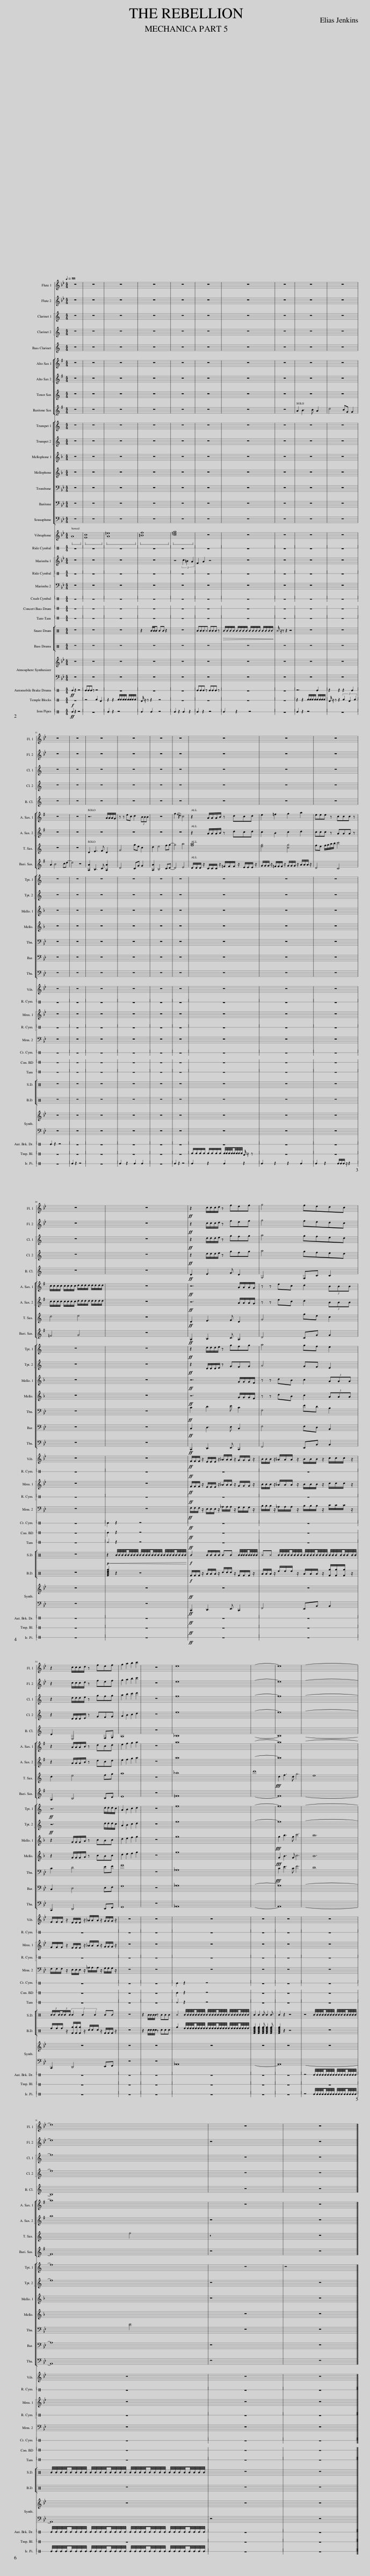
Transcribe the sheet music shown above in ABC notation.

X:1
%%score 1 2 [ 3 4 ] 5 [ [ 6 7 ] 8 9 ] [ [ 10 11 ] 12 13 14 15 16 ] 17 18 [ 19 20 ] 21 22 23 24 [ 25 26 ] { 27 | 28 } 29 30 31
L:1/8
Q:1/4=88
M:4/4
I:linebreak $
K:Bb
V:1 treble
V:2 treble
V:3 treble transpose=-2
V:4 treble transpose=-2
V:5 treble transpose=-14
V:6 treble transpose=-9
V:7 treble transpose=-9
V:8 treble transpose=-14
V:9 treble transpose=-21
V:10 treble transpose=-2
V:11 treble transpose=-2
V:12 treble transpose=-7
V:13 treble transpose=-7
V:14 bass
V:15 bass
V:16 bass
V:17 treble
V:18 perc stafflines=1
K:none
V:19 treble
V:20 perc stafflines=1
K:none
V:21 bass
V:22 perc stafflines=1
K:none
V:23 perc stafflines=1
K:none
V:24 perc stafflines=1
K:none
V:25 perc
K:none
V:26 perc
K:none
V:27 treble
V:28 bass
V:29 perc stafflines=1
K:none
V:30 perc stafflines=1
K:none
V:31 perc stafflines=1
K:none
V:1
 z8 | z8 | z8 | z8 | z8 | %5
 z8 | z8 | z8 | z8 | z8 |$ %10
 z8 | z8 | z8 | z8 | z8 | %15
 z8 | z8 | z8 | z8 |$ z8 | %20
 z8 |!ff! z2 c/c/c/d/ z fef | g4 fedc |$ z2 c/c/c/d/ z fef | g2 a2 b2 c'2 | %25
 z8 | e8- | e8- | e8- | e8- |$ %30
 e8 | z8 | z8 |] %33
V:2
 z8 | z8 | z8 | z8 | z8 | %5
 z8 | z8 | z8 | z8 | z8 |$ %10
 z8 | z8 | z8 | z8 | z8 | %15
 z8 | z8 | z8 | z8 |$ z8 | %20
 z8 |!ff! z2 c/c/c/d/ z fef | g4 fedc |$ z2 c/c/c/d/ z fef | g2 a2 b2 c'2 | %25
 z8 | e8- | e8- | e8- | e8- |$ %30
 e8 | z8 | z8 |] %33
V:3
[K:C] z8 | z8 | z8 | z8 | z8 | %5
 z8 | z8 | z8 | z8 | z8 |$ %10
 z8 | z8 | z8 | z8 | z8 | %15
 z8 | z8 | z8 | z8 |$ z8 | %20
 z8 |!ff! z2 d/d/d/e/ z gfg | a4 gfed |$ z2 d/d/d/e/ z gfg | a2 b2 c'2 d'2 | %25
 z8 | f8- | f8- | f8- | f8- |$ %30
 f8 | z8 | z8 |] %33
V:4
[K:C] z8 | z8 | z8 | z8 | z8 | %5
 z8 | z8 | z8 | z8 | z8 |$ %10
 z8 | z8 | z8 | z8 | z8 | %15
 z8 | z8 | z8 | z8 |$ z8 | %20
 z8 |!ff! z2 d/d/d/e/ z gfg | a4 gfed |$ z2 D/D/D/E/ z GFG | A2 B2 c2 d2 | %25
 z8 | f8- | f8- | f8- | f8- |$ %30
 f8 | z8 | z8 |] %33
V:5
[K:C] z8 | z8 | z8 | z8 | z8 | %5
 z8 | z8 | z8 | z8 | z8 |$ %10
 z8 | z8 | z8 | z8 | z8 | %15
 z8 | z8 | z8 | z8 |$ z8 | %20
 z8 |!ff! D2 E3 F D2 | G,4 F,C C2 |$ D2 E,4 F,G, | A,8 | %25
 z8 | _B,8- | B,8- | B,8- | B,8- |$ %30
 B,8 | z8 | z8 |] %33
V:6
[K:G] z8 | z8 | z8 | z8 | z8 | %5
 z8 | z8 | z8 | z8 | z8 |$ %10
 z8 | z8 | z6 A/A/A/G/ | z z ec d2 (3BBB | z8 | %15
 !~(!g2 z2 !~)!c4 | z2 A/A/A/B/ z dcd | e2 =f2 g2 a2 | eee z ccc z |$ c/c/c/c/ c/c/c/c/ d/d/d/d/ d/d/d/d/ | %20
 z8 |!ff! z6 A/A/A/G/ | z z ec d2 (3BBB |$ z2 A/A/A/B/ z dcd | e2 f2 g2 a2 | %25
 z8 | a8- | a8- | a8- | a8- |$ %30
 a8 | z8 | z8 |] %33
V:7
[K:G] z8 | z8 | z8 | z8 | z8 | %5
 z8 | z8 | z8 | z8 | z8 |$ %10
 z8 | z8 | z8 | z8 | z8 | %15
 z8 | z2 A/A/A/B/ z dcd | c2 B2 c2 d2 | ccc z AAA z |$ c/c/c/c/ c/c/c/c/ d/d/d/d/ d/d/d/d/ | %20
 z8 |!ff! z6 A/A/A/G/ | z z ec d2 (3BBB |$ z2 A/A/A/B/ z dcd | e2 f2 g2 a2 | %25
 z8 | a8- | a8- | a8- | a8 |$ %30
 a8 | z8 | z8 |] %33
V:8
[K:C] z8 | z8 | z8 | z8 | z8 | %5
 z8 | z8 | z8 | z8 | z8 |$ %10
 z8 | z8 | D2 E3 F D2 | G4 ge c2 | d2 e4 fg- | %15
 g4 a4 | [fa]8 | [eg]4 [cg]4 | fe f/g/a/b/ c'4 |$ d4 e4 | %20
 z8 |!ff! D2 E3 F D2 | G4 ge c2 |$ d2 e4 fg | a8 | %25
 z8 | _b8 | d'8 |!fff! d2 f3 d g2- | g4 e4- |$ %30
 e4 f4 | z8 | z8 |] %33
V:9
[K:G] z8 | z8 | z8 | z8 | z8 | %5
 z8 | z8 | z8 | A2 B3 c A2 | d4 cG G2 |$ %10
 A2 B4 cd- | d4 z4 | [A,A]2 B,3 C [A,A]2 | D4 CG G2 | [A,A]2 B,4 CD- | %15
 D4 E4 | D/D/D/ z/ C/C/C/ z/ =F/F/F/ z/ E/E/E/ z/ | G/G/G/ z/ =F/F/F/ z/ G/G/G/ z/ A/A/A/ z/ | D4 C4 |$ =F4 G4 | %20
 z8 |!ff! A,2 B,3 C A,2 | D4 CG G2 |$ A,2 B,4 CD | E8 | %25
 z8 | =F8- | F8- | F8- | F8- |$ %30
 F8 | z8 | z8 |] %33
V:10
[K:C] z8 | z8 | z8 | z8 | z8 | %5
 z8 | z8 | z8 | z8 | z8 |$ %10
 z8 | z8 | z8 | z8 | z8 | %15
 z8 | z8 | z8 | z8 |$ z8 | %20
 z8 |!ff! z2 d/d/d/e/ z gfg | a4 gf e2 |$!ff! z6 d/d/d/c/ | A2 B2 c2 d2 | %25
 z8 | f8- | f8- | f8- | f8- |$ %30
 f8 | z8 | z8 |] %33
V:11
[K:C] z8 | z8 | z8 | z8 | z8 | %5
 z8 | z8 | z8 | z8 | z8 |$ %10
 z8 | z8 | z8 | z8 | z8 | %15
 z8 | z8 | z8 | z8 |$ z8 | %20
 z8 |!ff! z2 D/D/D/E/ z GFG | A4 GF E2 |$!ff! z6 d/d/d/c/ | A2 B2 c2 d2 | %25
 z8 | f8- | f8- | f8- | f8- |$ %30
 f8 | z8 | z8 |] %33
V:12
[K:F] z8 | z8 | z8 | z8 | z8 | %5
 z8 | z8 | z8 | z8 | z8 |$ %10
 z8 | z8 | z8 | z8 | z8 | %15
 z8 | z8 | z8 | z8 |$ z8 | %20
 z8 |!ff! z6 G/G/G/F/ | z z dB c2 (3AAA |$ z2 G/G/G/A/ z cBc | d2 e2 f2 g2 | %25
 z8 | g8- | g8 |!fff! g2 b3 g c'2- | c'4 b4- |$ %30
 b8 | z8 | z8 |] %33
V:13
[K:F] z8 | z8 | z8 | z8 | z8 | %5
 z8 | z8 | z8 | z8 | z8 |$ %10
 z8 | z8 | z8 | z8 | z8 | %15
 z8 | z8 | z8 | z8 |$ z8 | %20
 z8 |!ff! z6 G/G/G/F/ | z z dB c2 (3AAA |$ z2 G/G/G/A/ z cBc | d2 e2 f2 g2 | %25
 z8 | g8- | g8 |!fff! G2 B3 G c2- | c4 B4- |$ %30
 B8 | z8 | z8 |] %33
V:14
 z8 | z8 | z8 | z8 | z8 | %5
 z8 | z8 | z8 | z8 | z8 |$ %10
 z8 | z8 | z8 | z8 | z8 | %15
 z8 | z8 | z8 | z8 |$ z8 | %20
 z8 |!ff! C2 D3 E C2 | F,4 FD B,2 |$ C2 D4 EF | G8 | %25
 z8 | _A,8- | A,8 |!fff! C2 E3 C F2- | F4 D4- |$ %30
 D4 E4 | z8 | z8 |] %33
V:15
 z8 | z8 | z8 | z8 | z8 | %5
 z8 | z8 | z8 | z8 | z8 |$ %10
 z8 | z8 | z8 | z8 | z8 | %15
 z8 | z8 | z8 | z8 |$ z8 | %20
 z8 |!ff! C,2 D,3 E, C,2 | F,4 F,D, B,,2 |$ C,2 D,4 E,F, | G,8 | %25
 z8 | _A,8- | A,8- | A,8- | A,8- |$ %30
 A,8 | z8 | z8 |] %33
V:16
 z8 | z8 | z8 | z8 | z8 | %5
 z8 | z8 | z8 | z8 | z8 |$ %10
 z8 | z8 | z8 | z8 | z8 | %15
 z8 | z8 | z8 | z8 |$ z8 | %20
 z8 |!ff! C,,2 D,,3 E,, C,,2 | F,,4 E,,B,, B,,2 |$ C,,2 D,,4 E,,F,, | G,,8 | %25
 z8 | _A,,8- | A,,8- | A,,8- | A,,8- |$ %30
 A,,8 | z8 | z8 |] %33
V:17
!ped! A8!ped-up! |!ped! [Fc]8!ped-up! |!ped! [A=e]8!ped-up! |!ped! [=Bf]8!ped-up! |!ped! [c=eg]8!ped-up! | %5
 z8 | z8 | z8 | z8 | z8 |$ %10
 z8 | z8 | z8 | z8 | z8 | %15
 z8 | z8 | z8 | z8 |$ z8 | %20
 z8 |!ff! F/F/F/ z/ E/E/E/ z/ _A/A/A/ z/ G/G/G/ z/ | B/B/B/ z/ _A/A/A/ z/ B/B/B/ z/ c/c/c/ z/ |$ F/F/F/ z/ E/E/E/ z/ _A/A/A/ z/ G/G/G/ z/ | z8 | %25
 z8 | z8 | z8 | z8 | z8 |$ %30
 z8 | z8 | z8 |] %33
V:18
[K:C] z8 | z8 | z8 | z8 | z8 | %5
 z8 | z8 | z8 | z8 | z8 |$ %10
 z8 | z8 | z8 | z8 | z8 | %15
 z8 | z8 | z8 | z8 |$ z8 | %20
 z8 |!ff! z8 | z8 |$ z8 | z8 | %25
 z8 | z8 | z8 | z8 | z8 |$ %30
 z8 | z8 | z8 |] %33
V:19
 z8 | z8 | z8 | z8 | z4 (3c2 =B2 A2 | %5
 F2 A2 z4 | z8 | z8 | z8 | z8 |$ %10
 z8 | z8 | z8 | z8 | z8 | %15
 z8 | z8 | z8 | z8 |$ z8 | %20
 z8 |!ff! F/F/F/ z/ E/E/E/ z/ _A/A/A/ z/ G/G/G/ z/ | B/B/B/ z/ _A/A/A/ z/ B/B/B/ z/ c/c/c/ z/ |$ F/F/F/ z/ E/E/E/ z/ _A/A/A/ z/ G/G/G/ z/ | z8 | %25
 z8 | z8 | z8 | z8 | z8 |$ %30
 z8 | z8 | z8 |] %33
V:20
[K:C] z8 | z8 | z8 | z8 | z8 | %5
 z8 | z8 | z8 | z8 | z8 |$ %10
 z8 | z8 | z8 | z8 | z8 | %15
 z8 | z8 | z8 | z8 |$ z8 | %20
 z8 |!ff! z8 | z8 |$ z8 | z8 | %25
 z8 | z8 | z8 | z8 | z8 |$ %30
 z8 | z8 | z8 |] %33
V:21
 z8 | z8 | z8 | z8 | z8 | %5
 z8 | z8 | z8 | z8 | z8 |$ %10
 z8 | z8 | z8 | z8 | z8 | %15
 z8 | z8 | z8 | z8 |$ z8 | %20
 z8 |!ff! F,/F,/F,/ z/ E,/E,/E,/ z/ _A,/A,/A,/ z/ G,/G,/G,/ z/ | B,/B,/B,/ z/ _A,/A,/A,/ z/ B,/B,/B,/ z/ C/C/C/ z/ |$ F,/F,/F,/ z/ E,/E,/E,/ z/ _A,/A,/A,/ z/ G,/G,/G,/ z/ | z8 | %25
 z8 | z8 | z8 | z8 | z8 |$ %30
 z8 | z8 | z8 |] %33
V:22
[K:C] z8 | z8 | z8 | z8 | z8 | %5
 z8 | z8 | z8 | z8 | z8 |$ %10
 z8 | z8 | z8 | z8 | z8 | %15
 z8 | z8 | z8 | z8 |$ z8 | %20
 E2 z2 z4 |!ff! z8 | z8 |$ z8 | z8 | %25
 z8 | E2 z2 z4 | z8 | z8 | z8 |$ %30
 z8 | z8 | z8 |] %33
V:23
[K:C] z8 | z8 | z8 | z8 | z8 | %5
 z8 | z8 | z8 | z8 | z8 |$ %10
 z8 | z8 | z8 | z8 | z8 | %15
 z8 | z8 | z8 | z8 |$ z8 | %20
 E2 z2 z4 |!ff! z8 | z8 |$ z8 | z8 | %25
 z8 | E2 z2 z4 | z8 | z8 | z8 |$ %30
 z8 | z8 | z8 |] %33
V:24
[K:C] z8 | z8 | z8 | z8 | z8 | %5
 z8 | z8 | z8 | z8 | z8 |$ %10
 z8 | z8 | z8 | z8 | z8 | %15
 z8 | z8 | z8 | z8 |$ z8 | %20
 ^E2 z2 z4 |!ff! z8 | z8 |$ z8 | z8 | %25
 z8 | ^E2 z2 z4 | z8 | z8 | z8 |$ %30
 z8 | z8 | z8 |] %33
V:25
[K:C] z8 | z8 | z8 | z2 B/B/B B_B z2 | z8 | %5
 BBB^B BBB z |!>(! _B/_B/_B/_B/ _B/_B/_B/_B/ _B/_B/_B/_B/ _B/_B/_B/_B/!>)! | ^B/ z/ z z2 z4 | z8 | z8 |$ %10
 z8 | z8 | z8 | z8 | z8 | %15
 z8 | z8 | z8 | z8 |$ z8 | %20
!p!!<(! z2 B/4B/4B/4B/4B/4B/4B/4B/4 B/4B/4B/4B/4B/4B/4B/4B/4 B/4B/4B/4B/4B/4B/4B/4B/4!<)! |!f! _B2 B/B/B/B/ BB B/4B/4B/4B/4B/4B/4B/4B/4 | ^B^B B/4B/4B/4B/4B/4B/4B/4B/4 B/4B/4B/4B/4B/4B/4B/4B/4 B/4B/4B/4B/4B/4B/4B/4B/4 |$ (3B/B/B/(3B/B/B/ (3B2 B2 B2 B_B | z8 | %25
 z2 B/B/B/B/ z BBB | ^B2 B/4B/4B/4B/4B/4B/4B/4B/4 B/4B/4B/4B/4B/4B/4B/4B/4 B/4B/4B/4B/4B/4B/4B/4B/4 | B2 B2 B B2 B | B2 z2 z4 | z4 B/4B/4B/4B/4B/4B/4B/4B/4 B/4B/4B/4B/4B/4B/4B/4B/4 |$ %30
 B/4B/4B/4B/4B/4B/4B/4B/4 B/4B/4B/4B/4B/4B/4B/4B/4 B/4B/4B/4B/4B/4B/4B/4B/4 B/4B/4B/4B/4B/4B/4B/4B/4 | z8 | z8 |] %33
V:26
[K:C] z8 | z8 | z8 | z8 | z8 | %5
 z8 | z8 | z8 | z8 | z8 |$ %10
 z8 | z8 | z8 | z8 | z8 | %15
 z8 | z8 | z8 | z8 |$ z8 | %20
 [FAceg]2 z2 z4 |!f! F/F/F/ z/ A/A/A/ z/ c/c/c/ z/ F/F/F/ z/ | A/A/A/ z/ e/e/e/ z/ A/A/A/ z/ [Fg]/[Fg]/[Fg]/ z/ |$ e/e/e/ z/ [Fg]/[Fg]/[Fg]/ z/ c/c/c/ z/ F/F/F/ z/ | z8 | %25
 z2 c/c/c/c/ z ccc | g2 e/4e/4e/4e/4e/4e/4e/4e/4 e/4e/4e/4e/4e/4e/4e/4e/4 e/4e/4e/4e/4e/4e/4e/4e/4 | [FAceg]2 [FAceg]2 [FAceg] [FAceg]2 [FAceg] | [FAceg]2 z2 z4 | z8 |$ %30
 z8 | z8 | z8 |] %33
V:27
 z8 | z8 | z8 | z8 | z8 | %5
 z8 | z8 | z8 | z8 | z8 |$ %10
 z8 | z8 | z8 | z8 | z8 | %15
 z8 | z8 | z8 | z8 |$ z8 | %20
 z8 |!ff! z8 | z8 |$ z8 | z8 | %25
 z8 | z8 | z8 | z8 | z8 |$ %30
 z8 | z8 | z8 |] %33
V:28
 z8 | z8 | z8 | z8 | z8 | %5
 z8 | z8 | z8 | z8 | z8 |$ %10
 z8 | z8 | z8 | z8 | z8 | %15
 z8 | z8 | z8 | z8 |$ z8 | %20
 z8 |!ff! C,,2 D,,3 E,, C,,2 | F,,4 E,,B,, B,,2 |$ C,,2 D,,4 E,,F,, | z8 | %25
 z8 | _A,,8- | A,,8- | A,,8- | A,,8- |$ %30
 A,,8 | z8 | z8 |] %33
V:29
[K:C]!ff! E2 z2 z4 | EEE z z4 | z8 | z8 | z8 | %5
 EEE z EEE z | z8 | z8 | z6 E2 | z2 z2 z2 E2 |$ %10
 E2 z2 z4 | z8 | z8 | z8 | z8 | %15
 z8 | z8 | z8 | z8 |$ z8 | %20
 z8 |!ff! z8 | z8 |$ z8 | z8 | %25
 z8 | z8 | z8 | z8 | z4 E/4E/4E/4E/4E/4E/4E/4E/4 E/4E/4E/4E/4E/4E/4E/4E/4 |$ %30
 E/4E/4E/4E/4E/4E/4E/4E/4 E/4E/4E/4E/4E/4E/4E/4E/4 E/4E/4E/4E/4E/4E/4E/4E/4 E/4E/4E/4E/4E/4E/4E/4E/4 | z8 | z8 |] %33
V:30
[K:C]!f! z8 | z4 F2 D2 | z2 z2 F/F/F/F/ F/F/F/F/ | D/ z/ z z2 z4 | z8 | %5
 z8 | z8 | z8 | z2 z2 F/F/F/F/ F/F/F/F/ | D/ z/ z z2 (3F2 D2 F2 |$ %10
 z8 | z8 | z8 | z8 | z8 | %15
 z8 | F/F/F/F/ F/F/F/F/ F/4F/4F/4F/4F/4F/4F/4F/4 D/ z/ z | z8 | z8 |$ z8 | %20
 z8 |!ff! z8 | z8 |$ z8 | z8 | %25
 z8 | z8 | z8 | z8 | z8 |$ %30
 z8 | z8 | z8 |] %33
V:31
[K:C]!ff! E2 z2 z4 | z8 | E2 z2 z4 | E2 E2 z4 | E2 z2 E2 z2 | %5
 E2 z2 z4 | E2 z2 z4 | z8 | E2 z2 z4 | z8 |$ %10
 z8 | E2 z2 z4 | z8 | E2 z2 E2 E2 | z8 | %15
 E2 z2 z4 | E2 z2 E2 z2 | E2 z2 z2 E2 | E2 z2 E/E/E/ z/ z2 |$ z8 | %20
 z8 |!ff! z8 | z8 |$ z8 | z8 | %25
 z8 | z8 | z8 | z8 | z4 E/4E/4E/4E/4E/4E/4E/4E/4 E/4E/4E/4E/4E/4E/4E/4E/4 |$ %30
 E/4E/4E/4E/4E/4E/4E/4E/4 E/4E/4E/4E/4E/4E/4E/4E/4 E/4E/4E/4E/4E/4E/4E/4E/4 E/4E/4E/4E/4E/4E/4E/4E/4 | z8 | z8 |] %33
